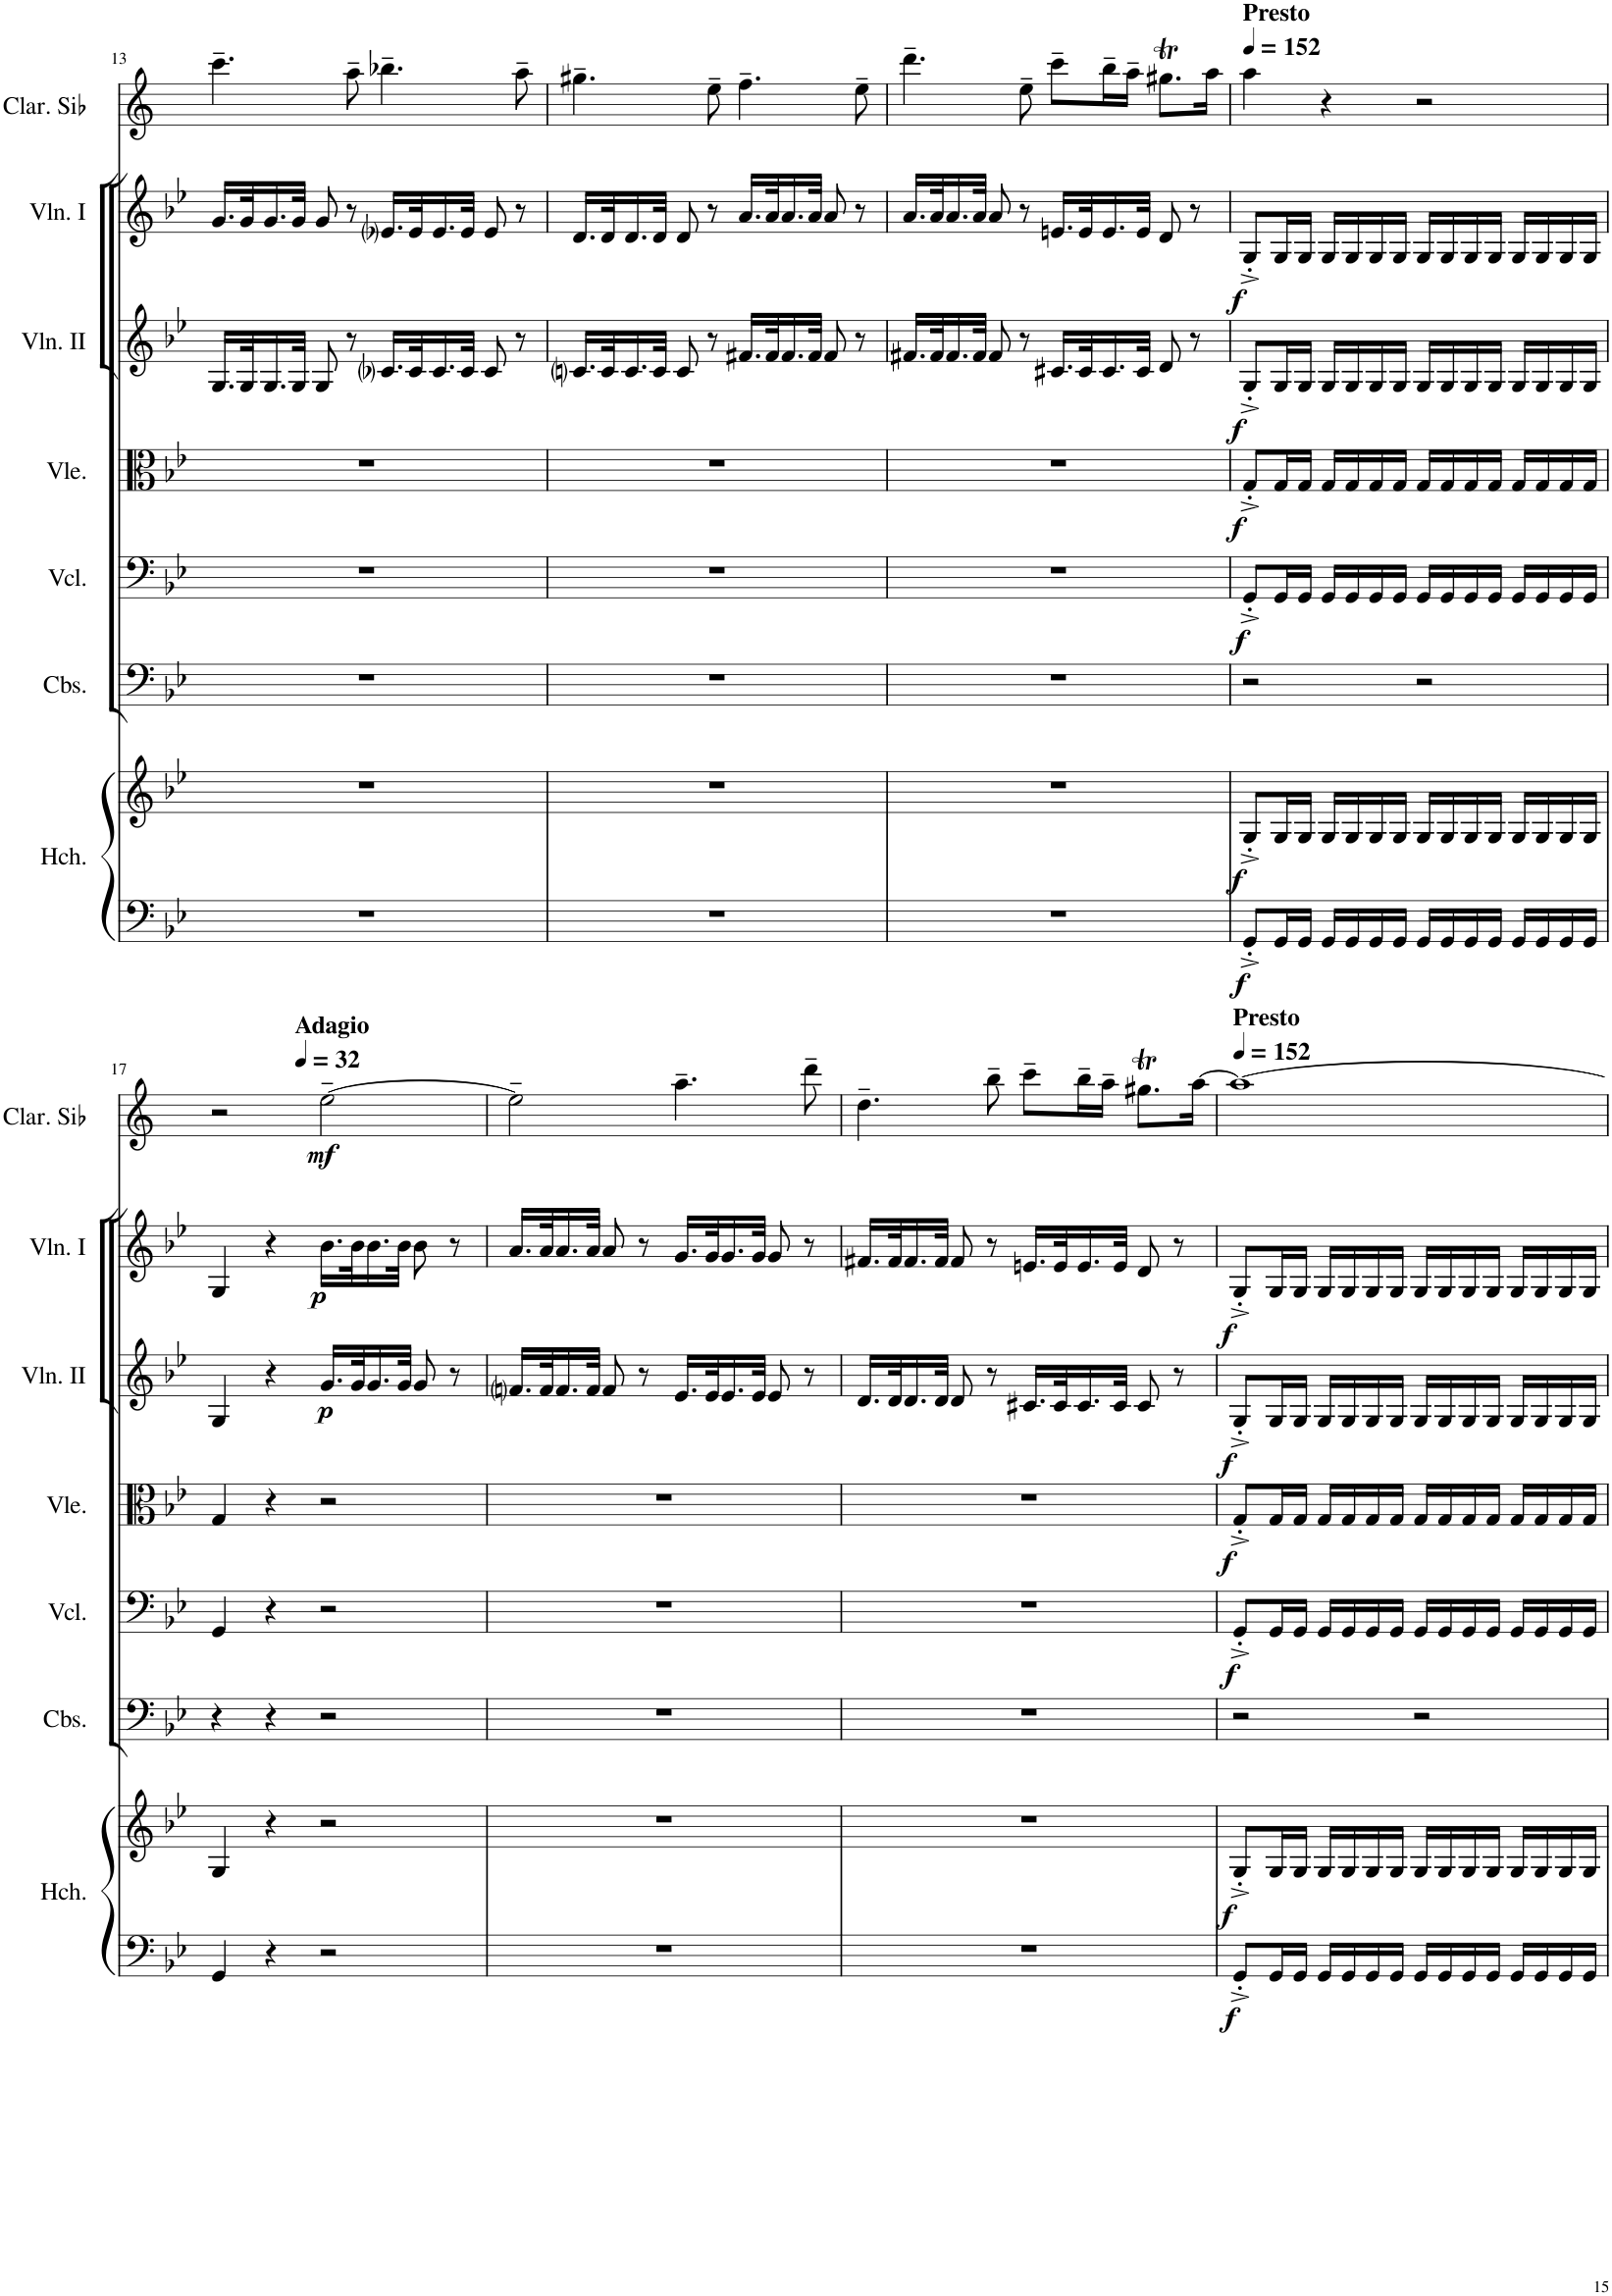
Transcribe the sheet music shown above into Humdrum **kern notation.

**kern	**kern	**dynam	**kern	**kern	**dynam	**kern	**dynam	**kern	**dynam	**kern	**dynam	**kern	**dynam
*part7	*part7	*part7	*part6	*part5	*part5	*part4	*part4	*part3	*part3	*part2	*part2	*part1	*part1
*staff8	*staff7	*staff7/8	*staff6	*staff5	*staff5	*staff4	*staff4	*staff3	*staff3	*staff2	*staff2	*staff1	*staff1
*I"Organ or Harpsichord	*	*	*I"Contrabassi	*I"Violoncelli	*	*I"Viole	*	*I"Violino II	*	*I"Violino I	*	*I"Clarinette en Sib	*
*I'Hch.	*	*	*I'Cbs.	*I'Vcl.	*	*I'Vle.	*	*I'Vln. II	*	*I'Vln. I	*	*I'Clar. Sib	*
!!LO:PB:g=z
*clefF4	*clefG2	*	*clefF4	*clefF4	*	*clefC3	*	*clefG2	*	*clefG2	*	*clefG2	*
*	*	*	*Trd7c12	*	*	*	*	*	*	*	*	*Trd1c2	*
*k[b-e-]	*k[b-e-]	*	*k[b-e-]	*k[b-e-]	*	*k[b-e-]	*	*k[b-e-]	*	*k[b-e-]	*	*k[]	*
*M4/4	*M4/4	*	*M4/4	*M4/4	*	*M4/4	*	*M4/4	*	*M4/4	*	*M4/4	*
*met(c)	*met(c)	*	*met(c)	*met(c)	*	*met(c)	*	*met(c)	*	*met(c)	*	*met(c)	*
=13	=13	=13	=13	=13	=13	=13	=13	=13	=13	=13	=13	=13	=13
1r	1r	.	1r	1r	.	1r	.	16.G/LL	.	16.g/LL	.	4.ccc~\	.
.	.	.	.	.	.	.	.	32G/K	.	32g/K	.	.	.
.	.	.	.	.	.	.	.	16.G/	.	16.g/	.	.	.
.	.	.	.	.	.	.	.	32G/JJk	.	32g/JJk	.	.	.
.	.	.	.	.	.	.	.	8G/	.	8g/	.	.	.
.	.	.	.	.	.	.	.	8r	.	8r	.	8aa~\	.
.	.	.	.	.	.	.	.	16.c-i/LL	.	16.e-i/LL	.	4.bb-X~\	.
.	.	.	.	.	.	.	.	32c-/K	.	32e-/K	.	.	.
.	.	.	.	.	.	.	.	16.c-/	.	16.e-/	.	.	.
.	.	.	.	.	.	.	.	32c-/JJk	.	32e-/JJk	.	.	.
.	.	.	.	.	.	.	.	8c-/	.	8e-/	.	.	.
.	.	.	.	.	.	.	.	8r	.	8r	.	8aa~\	.
=14	=14	=14	=14	=14	=14	=14	=14	=14	=14	=14	=14	=14	=14
1r	1r	.	1r	1r	.	1r	.	16.cni/LL	.	16.d/LL	.	4.gg#X~\	.
.	.	.	.	.	.	.	.	32c/K	.	32d/K	.	.	.
.	.	.	.	.	.	.	.	16.c/	.	16.d/	.	.	.
.	.	.	.	.	.	.	.	32c/JJk	.	32d/JJk	.	.	.
.	.	.	.	.	.	.	.	8c/	.	8d/	.	.	.
.	.	.	.	.	.	.	.	8r	.	8r	.	8ee~\	.
.	.	.	.	.	.	.	.	16.f#X/LL	.	16.a/LL	.	4.ff~\	.
.	.	.	.	.	.	.	.	32f#/K	.	32a/K	.	.	.
.	.	.	.	.	.	.	.	16.f#/	.	16.a/	.	.	.
.	.	.	.	.	.	.	.	32f#/JJk	.	32a/JJk	.	.	.
.	.	.	.	.	.	.	.	8f#/	.	8a/	.	.	.
.	.	.	.	.	.	.	.	8r	.	8r	.	8ee~\	.
=15	=15	=15	=15	=15	=15	=15	=15	=15	=15	=15	=15	=15	=15
1r	1r	.	1r	1r	.	1r	.	16.f#X/LL	.	16.a/LL	.	4.ddd~\	.
.	.	.	.	.	.	.	.	32f#/K	.	32a/K	.	.	.
.	.	.	.	.	.	.	.	16.f#/	.	16.a/	.	.	.
.	.	.	.	.	.	.	.	32f#/JJk	.	32a/JJk	.	.	.
.	.	.	.	.	.	.	.	8f#/	.	8a/	.	.	.
.	.	.	.	.	.	.	.	8r	.	8r	.	8ee~\	.
.	.	.	.	.	.	.	.	16.c#X/LL	.	16.en/LL	.	8ccc~\L	.
.	.	.	.	.	.	.	.	32c#/K	.	32e/K	.	.	.
.	.	.	.	.	.	.	.	16.c#/	.	16.e/	.	16bb~\L	.
.	.	.	.	.	.	.	.	.	.	.	.	16aa~\JJ	.
.	.	.	.	.	.	.	.	32c#/JJk	.	32e/JJk	.	.	.
.	.	.	.	.	.	.	.	8d/	.	8d/	.	8.gg#Xt\L	.
.	.	.	.	.	.	.	.	8r	.	8r	.	.	.
.	.	.	.	.	.	.	.	.	.	.	.	16aa\Jk	.
=16	=16	=16	=16	=16	=16	=16	=16	=16	=16	=16	=16	=16	=16
*	*	*	*	*	*	*	*	*	*	*	*	*MM152	*
!	!	!	!	!	!	!	!	!	!	!	!	!LO:TX:a:B:t=Presto	!
!	!	!LO:DY:b=2	!	!	!	!	!	!	!	!	!	!	!
!	!	!LO:DY:n=1:b	!	!	!LO:DY:b	!	!LO:DY:b	!	!LO:DY:b	!	!LO:DY:b	!	!
8GG'^/L	8G'^/L	f f	2r	8GG'^/L	f	8G'^/L	f	8G'^/L	f	8G'^/L	f	4aa\	.
16GG/L	16G/L	.	.	16GG/L	.	16G/L	.	16G/L	.	16G/L	.	.	.
16GG/JJ	16G/JJ	.	.	16GG/JJ	.	16G/JJ	.	16G/JJ	.	16G/JJ	.	.	.
16GG/LL	16G/LL	.	.	16GG/LL	.	16G/LL	.	16G/LL	.	16G/LL	.	4r	.
16GG/	16G/	.	.	16GG/	.	16G/	.	16G/	.	16G/	.	.	.
16GG/	16G/	.	.	16GG/	.	16G/	.	16G/	.	16G/	.	.	.
16GG/JJ	16G/JJ	.	.	16GG/JJ	.	16G/JJ	.	16G/JJ	.	16G/JJ	.	.	.
16GG/LL	16G/LL	.	2r	16GG/LL	.	16G/LL	.	16G/LL	.	16G/LL	.	2r	.
16GG/	16G/	.	.	16GG/	.	16G/	.	16G/	.	16G/	.	.	.
16GG/	16G/	.	.	16GG/	.	16G/	.	16G/	.	16G/	.	.	.
16GG/JJ	16G/JJ	.	.	16GG/JJ	.	16G/JJ	.	16G/JJ	.	16G/JJ	.	.	.
16GG/LL	16G/LL	.	.	16GG/LL	.	16G/LL	.	16G/LL	.	16G/LL	.	.	.
16GG/	16G/	.	.	16GG/	.	16G/	.	16G/	.	16G/	.	.	.
16GG/	16G/	.	.	16GG/	.	16G/	.	16G/	.	16G/	.	.	.
16GG/JJ	16G/JJ	.	.	16GG/JJ	.	16G/JJ	.	16G/JJ	.	16G/JJ	.	.	.
!!LO:LB:g=z
=17	=17	=17	=17	=17	=17	=17	=17	=17	=17	=17	=17	=17	=17
*	*	*	*	*	*	*	*	*	*	*	*	*MM52	*
*	*	*	*	*	*	*	*	*	*	*	*	*^	*
4GG/	4G/	.	4r	4GG/	.	4G/	.	4G/	.	4G/	.	2r	4ryy	.
*	*	*	*	*	*	*	*	*	*	*	*	*MM36	*	*
4r	4r	.	4r	4r	.	4r	.	4r	.	4r	.	.	2.ryy	.
*	*	*	*	*	*	*	*	*	*	*	*	*MM32	*	*
!	!	!	!	!	!	!	!	!	!	!	!	!LO:TX:a:B:t=Adagio	!	!
!	!	!	!	!	!	!	!	!	!LO:DY:b	!	!LO:DY:b	!	!	!LO:DY:b
2r	2r	.	2r	2r	.	2r	.	16.g/LL	p	16.b-\LL	p	[2ee~\	.	mf
.	.	.	.	.	.	.	.	32g/K	.	32b-\K	.	.	.	.
.	.	.	.	.	.	.	.	16.g/	.	16.b-\	.	.	.	.
.	.	.	.	.	.	.	.	32g/JJk	.	32b-\JJk	.	.	.	.
.	.	.	.	.	.	.	.	8g/	.	8b-\	.	.	.	.
.	.	.	.	.	.	.	.	8r	.	8r	.	.	.	.
*	*	*	*	*	*	*	*	*	*	*	*	*v	*v	*
=18	=18	=18	=18	=18	=18	=18	=18	=18	=18	=18	=18	=18	=18
1r	1r	.	1r	1r	.	1r	.	16.fni/LL	.	16.a/LL	.	2ee~\]	.
.	.	.	.	.	.	.	.	32f/K	.	32a/K	.	.	.
.	.	.	.	.	.	.	.	16.f/	.	16.a/	.	.	.
.	.	.	.	.	.	.	.	32f/JJk	.	32a/JJk	.	.	.
.	.	.	.	.	.	.	.	8f/	.	8a/	.	.	.
.	.	.	.	.	.	.	.	8r	.	8r	.	.	.
.	.	.	.	.	.	.	.	16.e-/LL	.	16.g/LL	.	4.aa~\	.
.	.	.	.	.	.	.	.	32e-/K	.	32g/K	.	.	.
.	.	.	.	.	.	.	.	16.e-/	.	16.g/	.	.	.
.	.	.	.	.	.	.	.	32e-/JJk	.	32g/JJk	.	.	.
.	.	.	.	.	.	.	.	8e-/	.	8g/	.	.	.
.	.	.	.	.	.	.	.	8r	.	8r	.	8ddd~\	.
=19	=19	=19	=19	=19	=19	=19	=19	=19	=19	=19	=19	=19	=19
1r	1r	.	1r	1r	.	1r	.	16.d/LL	.	16.f#X/LL	.	4.dd~\	.
.	.	.	.	.	.	.	.	32d/K	.	32f#/K	.	.	.
.	.	.	.	.	.	.	.	16.d/	.	16.f#/	.	.	.
.	.	.	.	.	.	.	.	32d/JJk	.	32f#/JJk	.	.	.
.	.	.	.	.	.	.	.	8d/	.	8f#/	.	.	.
.	.	.	.	.	.	.	.	8r	.	8r	.	8bb~\	.
.	.	.	.	.	.	.	.	16.c#X/LL	.	16.en/LL	.	8ccc~\L	.
.	.	.	.	.	.	.	.	32c#/K	.	32e/K	.	.	.
.	.	.	.	.	.	.	.	16.c#/	.	16.e/	.	16bb~\L	.
.	.	.	.	.	.	.	.	.	.	.	.	16aa~\JJ	.
.	.	.	.	.	.	.	.	32c#/JJk	.	32e/JJk	.	.	.
.	.	.	.	.	.	.	.	8c#/	.	8d/	.	8.gg#Xt\L	.
.	.	.	.	.	.	.	.	8r	.	8r	.	.	.
.	.	.	.	.	.	.	.	.	.	.	.	[16aa\Jk	.
=20	=20	=20	=20	=20	=20	=20	=20	=20	=20	=20	=20	=20	=20
*	*	*	*	*	*	*	*	*	*	*	*	*MM152	*
!	!	!	!	!	!	!	!	!	!	!	!	!LO:TX:a:B:t=Presto	!
!	!	!LO:DY:b=2	!	!	!	!	!	!	!	!	!	!	!
!	!	!LO:DY:n=1:b	!	!	!LO:DY:b	!	!LO:DY:b	!	!LO:DY:b	!	!LO:DY:b	!	!
8GG'^/L	8G'^/L	f f	2r	8GG'^/L	f	8G'^/L	f	8G'^/L	f	8G'^/L	f	1aa_	.
16GG/L	16G/L	.	.	16GG/L	.	16G/L	.	16G/L	.	16G/L	.	.	.
16GG/JJ	16G/JJ	.	.	16GG/JJ	.	16G/JJ	.	16G/JJ	.	16G/JJ	.	.	.
16GG/LL	16G/LL	.	.	16GG/LL	.	16G/LL	.	16G/LL	.	16G/LL	.	.	.
16GG/	16G/	.	.	16GG/	.	16G/	.	16G/	.	16G/	.	.	.
16GG/	16G/	.	.	16GG/	.	16G/	.	16G/	.	16G/	.	.	.
16GG/JJ	16G/JJ	.	.	16GG/JJ	.	16G/JJ	.	16G/JJ	.	16G/JJ	.	.	.
16GG/LL	16G/LL	.	2r	16GG/LL	.	16G/LL	.	16G/LL	.	16G/LL	.	.	.
16GG/	16G/	.	.	16GG/	.	16G/	.	16G/	.	16G/	.	.	.
16GG/	16G/	.	.	16GG/	.	16G/	.	16G/	.	16G/	.	.	.
16GG/JJ	16G/JJ	.	.	16GG/JJ	.	16G/JJ	.	16G/JJ	.	16G/JJ	.	.	.
16GG/LL	16G/LL	.	.	16GG/LL	.	16G/LL	.	16G/LL	.	16G/LL	.	.	.
16GG/	16G/	.	.	16GG/	.	16G/	.	16G/	.	16G/	.	.	.
16GG/	16G/	.	.	16GG/	.	16G/	.	16G/	.	16G/	.	.	.
16GG/JJ	16G/JJ	.	.	16GG/JJ	.	16G/JJ	.	16G/JJ	.	16G/JJ	.	.	.
=	=	=	=	=	=	=	=	=	=	=	=	=	=
*-	*-	*-	*-	*-	*-	*-	*-	*-	*-	*-	*-	*-	*-
